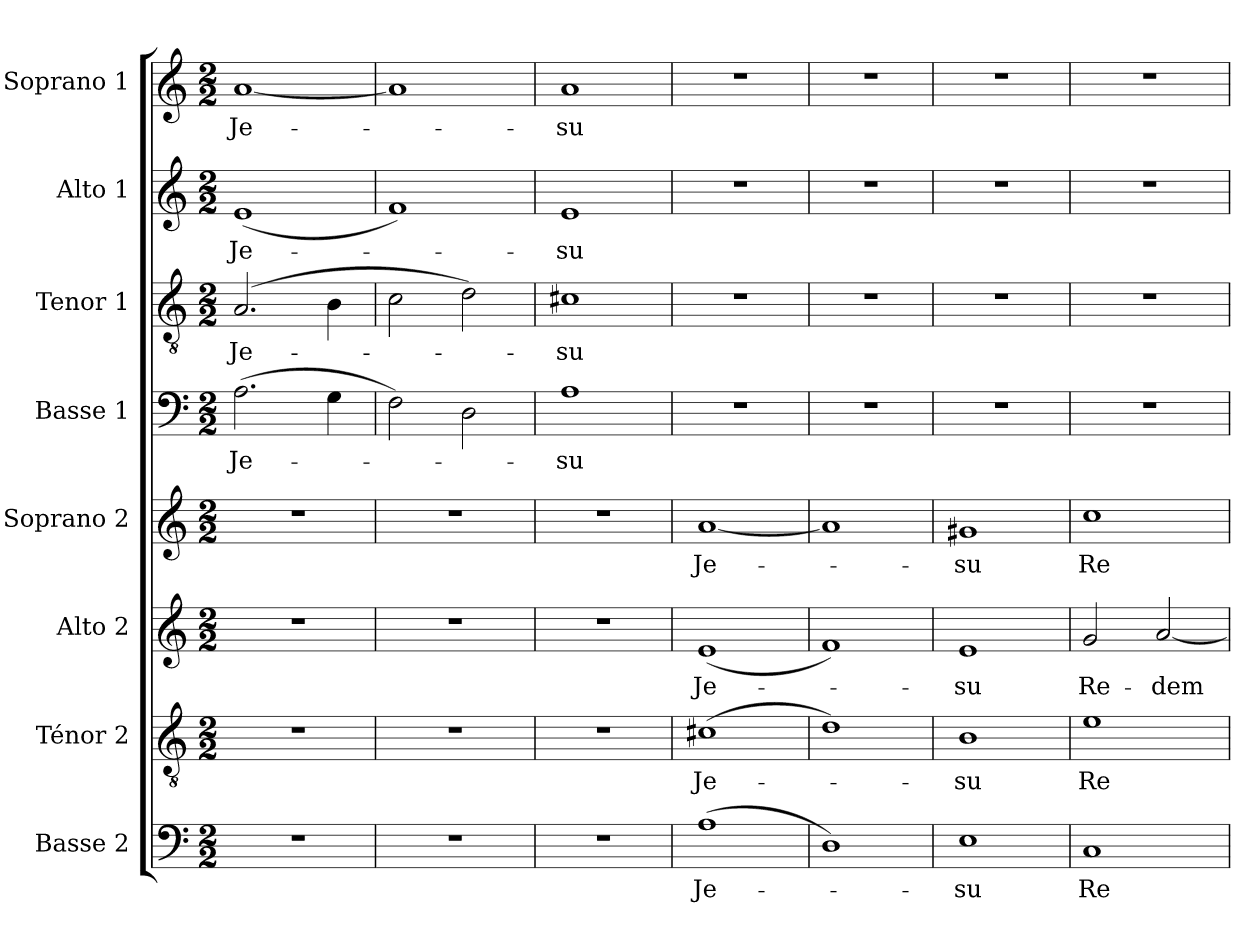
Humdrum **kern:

**kern	**text	**kern	**text	**kern	**text	**kern	**text	**kern	**text	**kern	**text	**kern	**text	**kern	**text
*part8	*part8	*part7	*part7	*part6	*part6	*part5	*part5	*part4	*part4	*part3	*part3	*part2	*part2	*part1	*part1
*staff8	*staff8	*staff7	*staff7	*staff6	*staff6	*staff5	*staff5	*staff4	*staff4	*staff3	*staff3	*staff2	*staff2	*staff1	*staff1
*I"Basse 2	*	*I"Ténor 2	*	*I"Alto 2	*	*I"Soprano 2	*	*I"Basse 1	*	*I"Tenor 1	*	*I"Alto 1	*	*I"Soprano 1	*
*I'B2	*	*I'T2	*	*I'A2	*	*I'S2	*	*I'B1	*	*I'T1	*	*I'A1	*	*I'S1	*
*clefF4	*	*clefGv2	*	*clefG2	*	*clefG2	*	*clefF4	*	*clefGv2	*	*clefG2	*	*clefG2	*
*k[]	*	*k[]	*	*k[]	*	*k[]	*	*k[]	*	*k[]	*	*k[]	*	*k[]	*
*M2/2	*	*M2/2	*	*M2/2	*	*M2/2	*	*M2/2	*	*M2/2	*	*M2/2	*	*M2/2	*
*MM80	*	*MM80	*	*MM80	*	*MM80	*	*MM80	*	*MM80	*	*MM80	*	*MM80	*
=1	=1	=1	=1	=1	=1	=1	=1	=1	=1	=1	=1	=1	=1	=1	=1
!	!	!	!	!	!	!	!	!	!LO:LY:b	!	!LO:LY:b	!	!LO:LY:b	!	!LO:LY:b
1r	.	1r	.	1r	.	1r	.	(>2.A\	Je-	(>2.A/	Je-	(<1e	Je-	[1a	Je-
.	.	.	.	.	.	.	.	4G\	.	4B\	.	.	.	.	.
=2	=2	=2	=2	=2	=2	=2	=2	=2	=2	=2	=2	=2	=2	=2	=2
1r	.	1r	.	1r	.	1r	.	2F\)	.	2c\	.	1f)	.	1a]	.
.	.	.	.	.	.	.	.	2D\	.	2d\)	.	.	.	.	.
=3	=3	=3	=3	=3	=3	=3	=3	=3	=3	=3	=3	=3	=3	=3	=3
!	!	!	!	!	!	!	!	!	!LO:LY:b	!	!LO:LY:b	!	!LO:LY:b	!	!LO:LY:b
1r	.	1r	.	1r	.	1r	.	1A	-su	1c#X	-su	1e	-su	1a	-su
=4	=4	=4	=4	=4	=4	=4	=4	=4	=4	=4	=4	=4	=4	=4	=4
!	!LO:LY:b	!	!LO:LY:b	!	!LO:LY:b	!	!LO:LY:b	!	!	!	!	!	!	!	!
(>1A	Je-	(>1c#i	Je-	(<1e	Je-	[1a	Je-	1r	.	1r	.	1r	.	1r	.
=5	=5	=5	=5	=5	=5	=5	=5	=5	=5	=5	=5	=5	=5	=5	=5
1D)	.	1d)	.	1f)	.	1a]	.	1r	.	1r	.	1r	.	1r	.
=6	=6	=6	=6	=6	=6	=6	=6	=6	=6	=6	=6	=6	=6	=6	=6
!	!LO:LY:b	!	!LO:LY:b	!	!LO:LY:b	!	!LO:LY:b	!	!	!	!	!	!	!	!
1E	-su	1B	-su	1e	-su	1g#X	-su	1r	.	1r	.	1r	.	1r	.
=7	=7	=7	=7	=7	=7	=7	=7	=7	=7	=7	=7	=7	=7	=7	=7
!	!LO:LY:b	!	!LO:LY:b	!	!LO:LY:b	!	!LO:LY:b	!	!	!	!	!	!	!	!
1C	Re-	1e	Re-	2g/	Re-	1cc	Re-	1r	.	1r	.	1r	.	1r	.
!	!	!	!	!	!LO:LY:b	!	!	!	!	!	!	!	!	!	!
.	.	.	.	[2a/	-dem-	.	.	.	.	.	.	.	.	.	.
=	=	=	=	=	=	=	=	=	=	=	=	=	=	=	=
*-	*-	*-	*-	*-	*-	*-	*-	*-	*-	*-	*-	*-	*-	*-	*-
